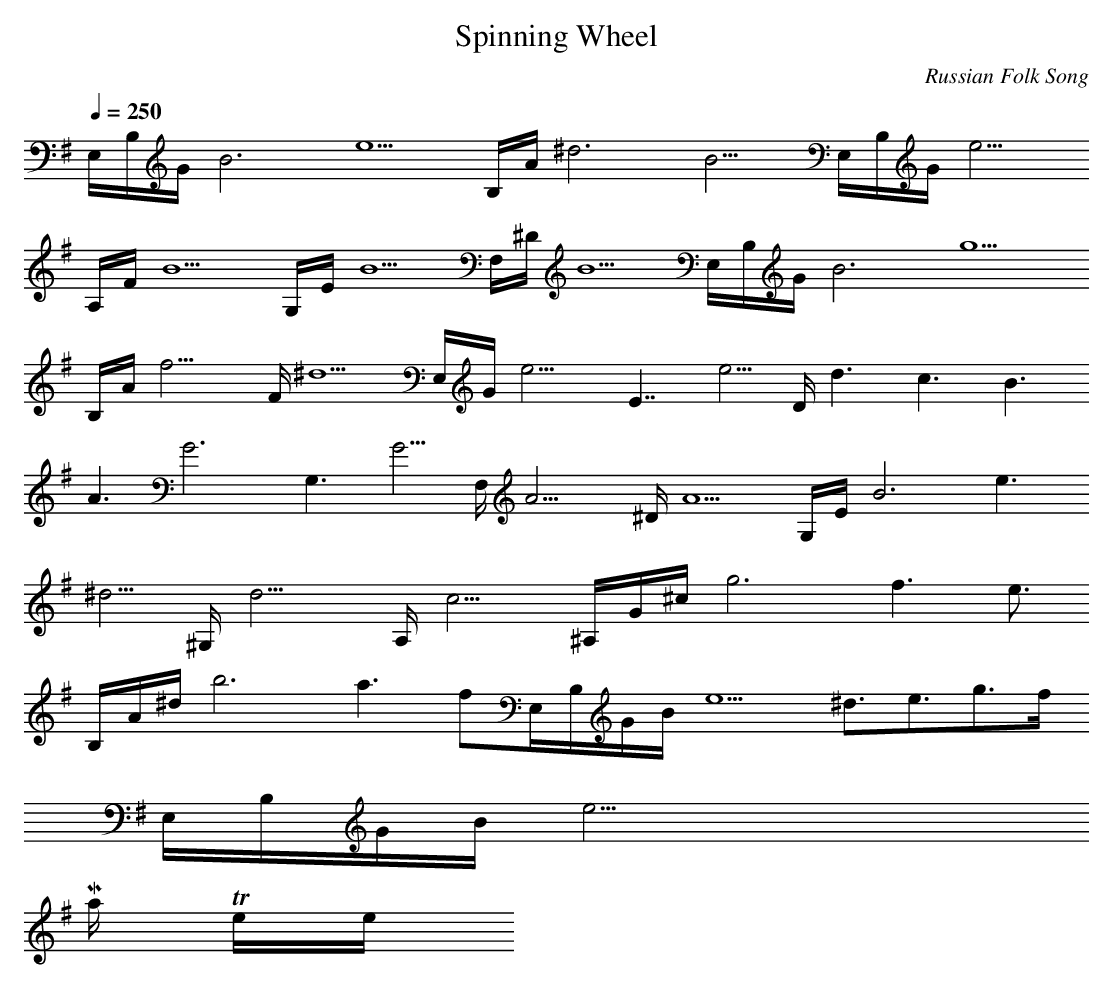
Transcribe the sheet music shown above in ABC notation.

X:1
T:Spinning Wheel
C:Russian Folk Song
Q:1/4=250
K:G
L:1/16
E,B,GB12e10B,A^d12B9E,B,Ge9
A,FB10G,EB10F,^DB10E,B,GB12g10
B,Af11F^d10E,Ge11E7e5Dd6c6B6
A6G12G,6G5F,A11^DA10G,EB12e6
^d5^G,d11A,c9^A,G^cg12f6e3
B,A^db12a6f2E,B,GBe10^d3e3g3f
E,B,GBe25
Mario Theme
